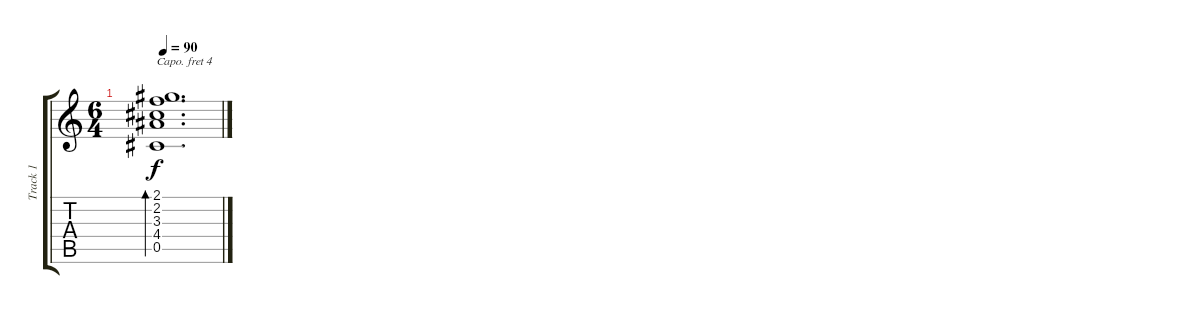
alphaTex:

\track ("Track 1" "Track 1") {instrument acousticguitarsteel}
\staff {score tabs}
\capo 4
\tuning (D4 B3 Gb3 D3 A2 D2) {hide}
\ts (6 4)
\tempo 90
\clef g2
\ks c
(2.1 2.2 3.3 4.4 0.5).1{d bd 480 dy f}
